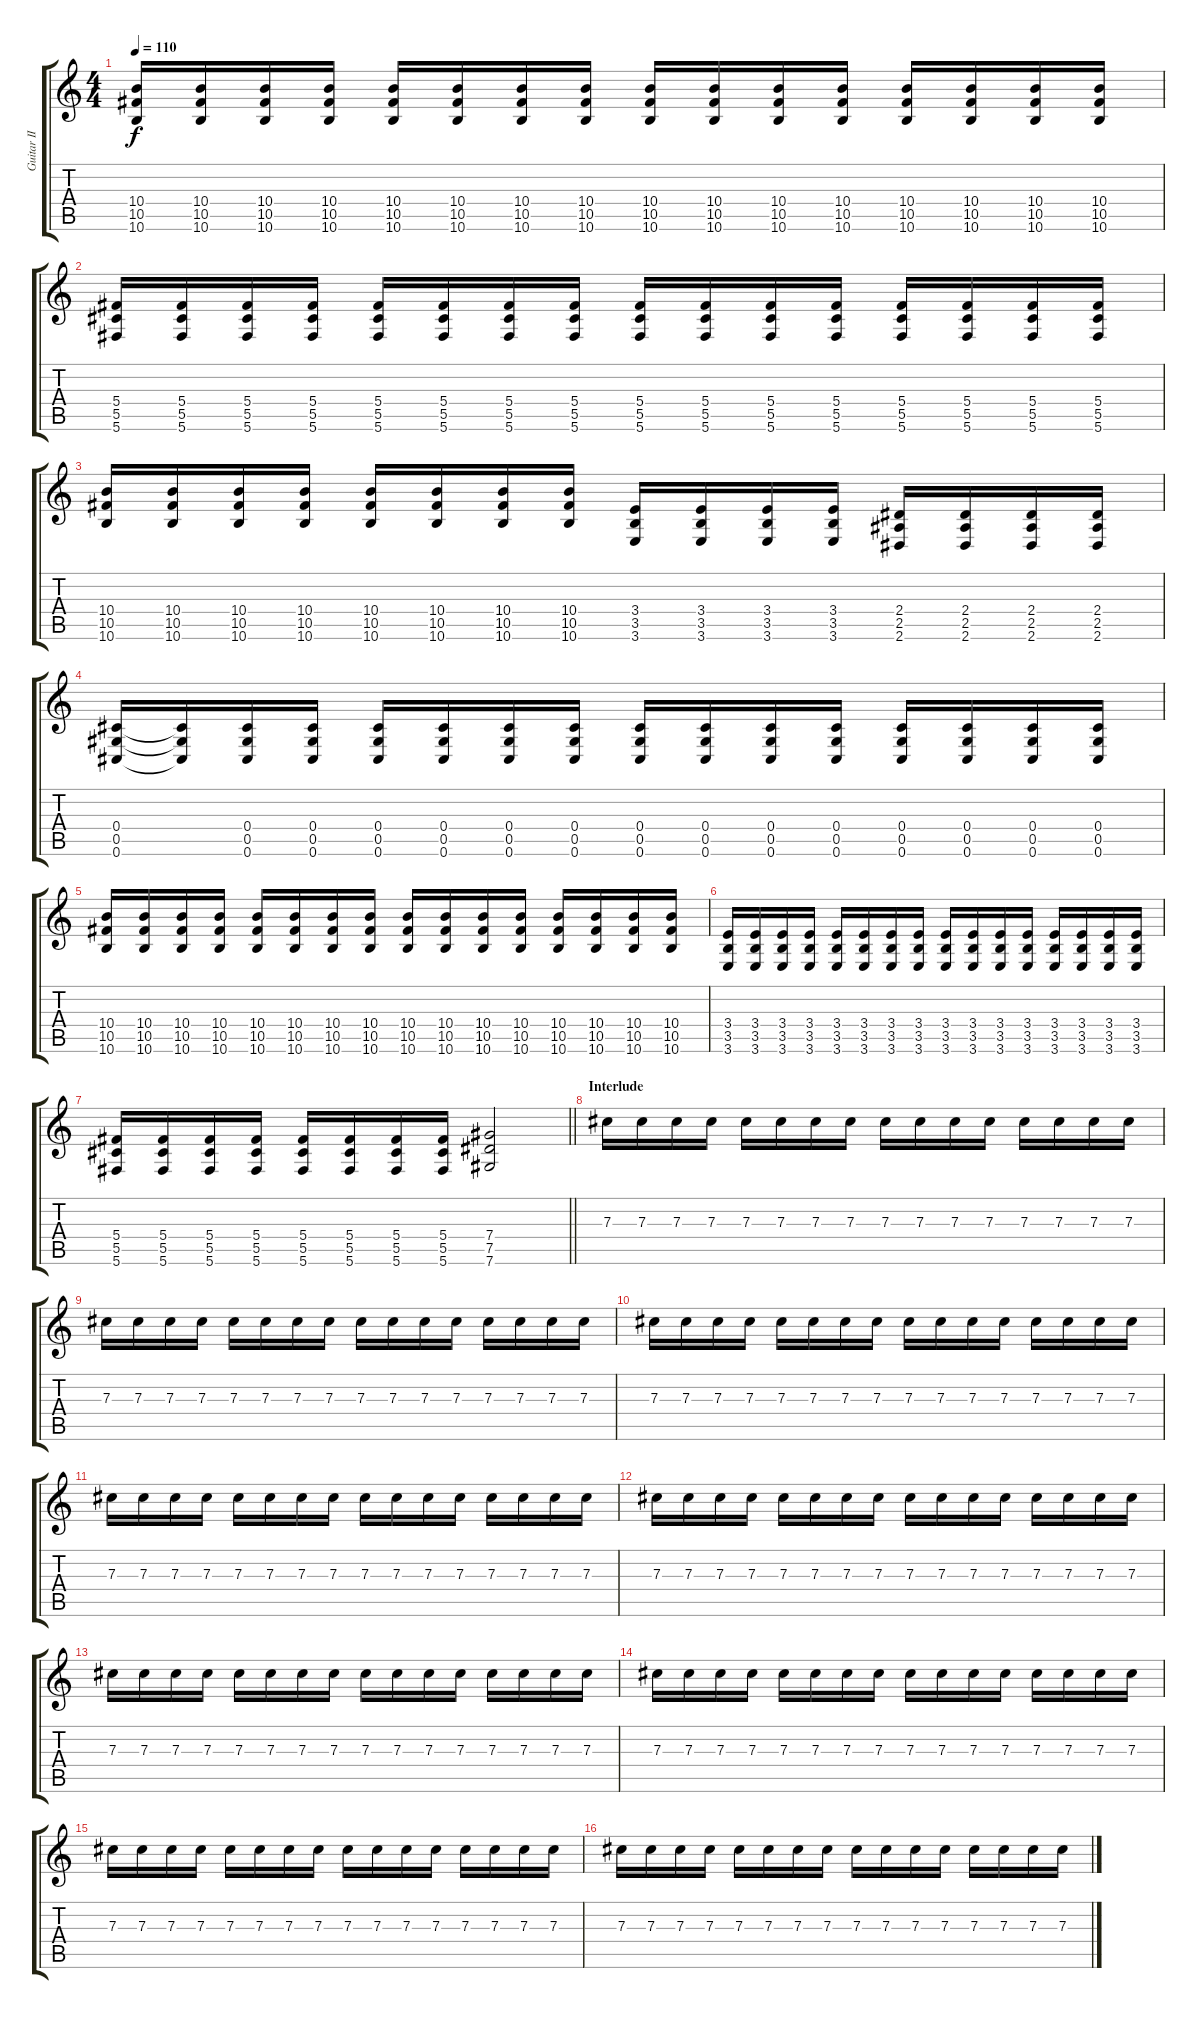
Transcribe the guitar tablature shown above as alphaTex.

\track ("Guitar II" "Guitar II") {instrument distortionguitar}
\staff {score tabs}
\tuning (Eb4 Bb3 Gb3 Db3 Ab2 Db2) {hide}
\ts (4 4)
\tempo 110
\clef g2
\ks c
(10.4 10.5 10.6).16{dy f} (10.4 10.5 10.6).16 (10.4 10.5 10.6).16 (10.4 10.5 10.6).16 (10.4 10.5 10.6).16 (10.4 10.5 10.6).16 (10.4 10.5 10.6).16 (10.4 10.5 10.6).16 (10.4 10.5 10.6).16 (10.4 10.5 10.6).16 (10.4 10.5 10.6).16 (10.4 10.5 10.6).16 (10.4 10.5 10.6).16 (10.4 10.5 10.6).16 (10.4 10.5 10.6).16 (10.4 10.5 10.6).16 |
(5.4 5.5 5.6).16 (5.4 5.5 5.6).16 (5.4 5.5 5.6).16 (5.4 5.5 5.6).16 (5.4 5.5 5.6).16 (5.4 5.5 5.6).16 (5.4 5.5 5.6).16 (5.4 5.5 5.6).16 (5.4 5.5 5.6).16 (5.4 5.5 5.6).16 (5.4 5.5 5.6).16 (5.4 5.5 5.6).16 (5.4 5.5 5.6).16 (5.4 5.5 5.6).16 (5.4 5.5 5.6).16 (5.4 5.5 5.6).16 |
(10.4 10.5 10.6).16 (10.4 10.5 10.6).16 (10.4 10.5 10.6).16 (10.4 10.5 10.6).16 (10.4 10.5 10.6).16 (10.4 10.5 10.6).16 (10.4 10.5 10.6).16 (10.4 10.5 10.6).16 (3.4 3.5 3.6).16 (3.4 3.5 3.6).16 (3.4 3.5 3.6).16 (3.4 3.5 3.6).16 (2.4 2.5 2.6).16 (2.4 2.5 2.6).16 (2.4 2.5 2.6).16 (2.4 2.5 2.6).16 |
(0.4 0.5 0.6).16 (0.4{t} 0.5{t} 0.6{t}).16 (0.4 0.5 0.6).16 (0.4 0.5 0.6).16 (0.4 0.5 0.6).16 (0.4 0.5 0.6).16 (0.4 0.5 0.6).16 (0.4 0.5 0.6).16 (0.4 0.5 0.6).16 (0.4 0.5 0.6).16 (0.4 0.5 0.6).16 (0.4 0.5 0.6).16 (0.4 0.5 0.6).16 (0.4 0.5 0.6).16 (0.4 0.5 0.6).16 (0.4 0.5 0.6).16 |
(10.4 10.5 10.6).16 (10.4 10.5 10.6).16 (10.4 10.5 10.6).16 (10.4 10.5 10.6).16 (10.4 10.5 10.6).16 (10.4 10.5 10.6).16 (10.4 10.5 10.6).16 (10.4 10.5 10.6).16 (10.4 10.5 10.6).16 (10.4 10.5 10.6).16 (10.4 10.5 10.6).16 (10.4 10.5 10.6).16 (10.4 10.5 10.6).16 (10.4 10.5 10.6).16 (10.4 10.5 10.6).16 (10.4 10.5 10.6).16 |
(3.4 3.5 3.6).16 (3.4 3.5 3.6).16 (3.4 3.5 3.6).16 (3.4 3.5 3.6).16 (3.4 3.5 3.6).16 (3.4 3.5 3.6).16 (3.4 3.5 3.6).16 (3.4 3.5 3.6).16 (3.4 3.5 3.6).16 (3.4 3.5 3.6).16 (3.4 3.5 3.6).16 (3.4 3.5 3.6).16 (3.4 3.5 3.6).16 (3.4 3.5 3.6).16 (3.4 3.5 3.6).16 (3.4 3.5 3.6).16 |
\barLineRight lightlight
(5.4 5.5 5.6).16 (5.4 5.5 5.6).16 (5.4 5.5 5.6).16 (5.4 5.5 5.6).16 (5.4 5.5 5.6).16 (5.4 5.5 5.6).16 (5.4 5.5 5.6).16 (5.4 5.5 5.6).16 (7.4 7.5 7.6).2 |
\section ("" "Interlude")
7.3.16 7.3.16 7.3.16 7.3.16 7.3.16 7.3.16 7.3.16 7.3.16 7.3.16 7.3.16 7.3.16 7.3.16 7.3.16 7.3.16 7.3.16 7.3.16 |
7.3.16 7.3.16 7.3.16 7.3.16 7.3.16 7.3.16 7.3.16 7.3.16 7.3.16 7.3.16 7.3.16 7.3.16 7.3.16 7.3.16 7.3.16 7.3.16 |
7.3.16 7.3.16 7.3.16 7.3.16 7.3.16 7.3.16 7.3.16 7.3.16 7.3.16 7.3.16 7.3.16 7.3.16 7.3.16 7.3.16 7.3.16 7.3.16 |
7.3.16 7.3.16 7.3.16 7.3.16 7.3.16 7.3.16 7.3.16 7.3.16 7.3.16 7.3.16 7.3.16 7.3.16 7.3.16 7.3.16 7.3.16 7.3.16 |
7.3.16 7.3.16 7.3.16 7.3.16 7.3.16 7.3.16 7.3.16 7.3.16 7.3.16 7.3.16 7.3.16 7.3.16 7.3.16 7.3.16 7.3.16 7.3.16 |
7.3.16 7.3.16 7.3.16 7.3.16 7.3.16 7.3.16 7.3.16 7.3.16 7.3.16 7.3.16 7.3.16 7.3.16 7.3.16 7.3.16 7.3.16 7.3.16 |
7.3.16 7.3.16 7.3.16 7.3.16 7.3.16 7.3.16 7.3.16 7.3.16 7.3.16 7.3.16 7.3.16 7.3.16 7.3.16 7.3.16 7.3.16 7.3.16 |
7.3.16 7.3.16 7.3.16 7.3.16 7.3.16 7.3.16 7.3.16 7.3.16 7.3.16 7.3.16 7.3.16 7.3.16 7.3.16 7.3.16 7.3.16 7.3.16 |
7.3.16 7.3.16 7.3.16 7.3.16 7.3.16 7.3.16 7.3.16 7.3.16 7.3.16 7.3.16 7.3.16 7.3.16 7.3.16 7.3.16 7.3.16 7.3.16
